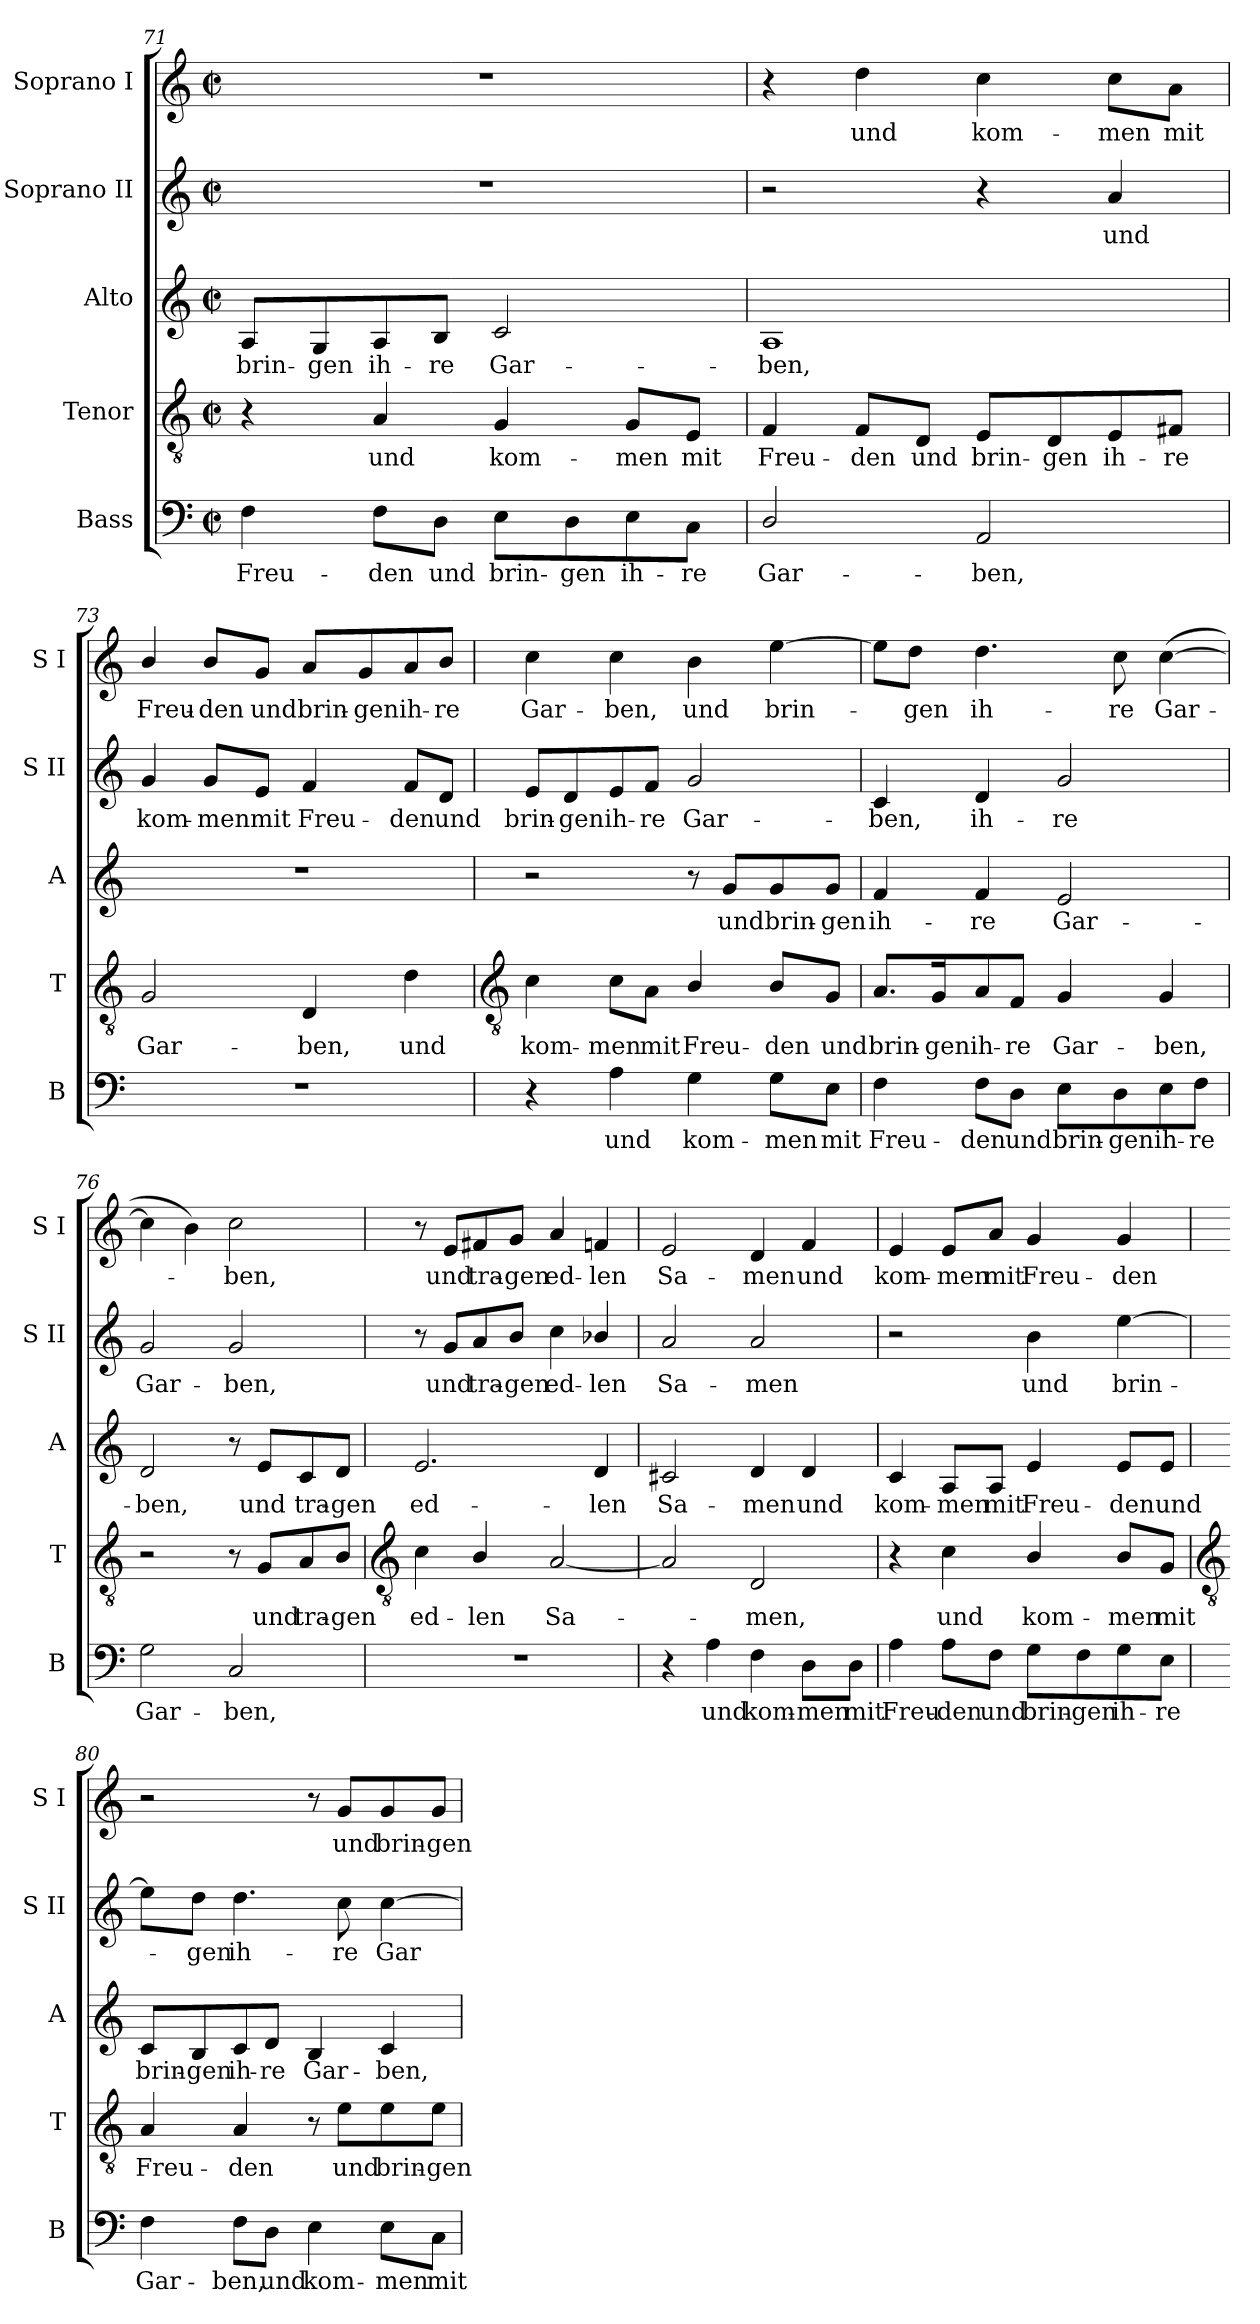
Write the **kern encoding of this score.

**kern	**text	**kern	**text	**kern	**text	**kern	**text	**kern	**text
*part5	*part5	*part4	*part4	*part3	*part3	*part2	*part2	*part1	*part1
*staff5	*staff5	*staff4	*staff4	*staff3	*staff3	*staff2	*staff2	*staff1	*staff1
*I"Bass	*	*I"Tenor	*	*I"Alto	*	*I"Soprano II	*	*I"Soprano I	*
*I'B	*	*I'T	*	*I'A	*	*I'S II	*	*I'S I	*
!!LO:LB:g=z
*clefF4	*	*clefGv2	*	*clefG2	*	*clefG2	*	*clefG2	*
*k[]	*	*k[]	*	*k[]	*	*k[]	*	*k[]	*
*C:	*	*C:	*	*C:	*	*C:	*	*C:	*
*M2/2	*	*M2/2	*	*M2/2	*	*M2/2	*	*M2/2	*
*met(c|)	*	*met(c|)	*	*met(c|)	*	*met(c|)	*	*met(c|)	*
=71	=71	=71	=71	=71	=71	=71	=71	=71	=71
!	!LO:LY:b	!	!	!	!LO:LY:b	!	!	!	!
4F	Freu-	4r	.	8A/L	brin-	1r	.	1r	.
!	!	!	!	!	!LO:LY:b	!	!	!	!
.	.	.	.	8G/	-gen	.	.	.	.
!	!LO:LY:b	!	!LO:LY:b	!	!LO:LY:b	!	!	!	!
8F\L	-den	4A	und	8A/	ih-	.	.	.	.
!	!LO:LY:b	!	!	!	!LO:LY:b	!	!	!	!
8D\J	und	.	.	8B/J	-re	.	.	.	.
!	!LO:LY:b	!	!LO:LY:b	!	!LO:LY:b	!	!	!	!
8E\L	brin-	4G	kom-	2c	Gar-	.	.	.	.
!	!LO:LY:b	!	!	!	!	!	!	!	!
8D\	-gen	.	.	.	.	.	.	.	.
!	!LO:LY:b	!	!LO:LY:b	!	!	!	!	!	!
8E\	ih-	8G/L	-men	.	.	.	.	.	.
!	!LO:LY:b	!	!LO:LY:b	!	!	!	!	!	!
8C\J	-re	8E/J	mit	.	.	.	.	.	.
=72	=72	=72	=72	=72	=72	=72	=72	=72	=72
!	!LO:LY:b	!	!LO:LY:b	!	!LO:LY:b	!	!	!	!
2D/	Gar-	4F	Freu-	1A	-ben,	2r	.	4r	.
!	!	!	!LO:LY:b	!	!	!	!	!	!LO:LY:b
.	.	8F/L	-den	.	.	.	.	4dd	und
!	!	!	!LO:LY:b	!	!	!	!	!	!
.	.	8D/J	und	.	.	.	.	.	.
!	!LO:LY:b	!	!LO:LY:b	!	!	!	!	!	!LO:LY:b
2AA	-ben,	8E/L	brin-	.	.	4r	.	4cc	kom-
!	!	!	!LO:LY:b	!	!	!	!	!	!
.	.	8D/	-gen	.	.	.	.	.	.
!	!	!	!LO:LY:b	!	!	!	!LO:LY:b	!	!LO:LY:b
.	.	8E/	ih-	.	.	4a	und	8cc\L	-men
!	!	!	!LO:LY:b	!	!	!	!	!	!LO:LY:b
.	.	8F#X/J	-re	.	.	.	.	8a\J	mit
=73	=73	=73	=73	=73	=73	=73	=73	=73	=73
!	!	!	!LO:LY:b	!	!	!	!LO:LY:b	!	!LO:LY:b
1r	.	2G	Gar-	1r	.	4g	kom-	4b/	Freu-
!	!	!	!	!	!	!	!LO:LY:b	!	!LO:LY:b
.	.	.	.	.	.	8g/L	-men	8b/L	-den
!	!	!	!	!	!	!	!LO:LY:b	!	!LO:LY:b
.	.	.	.	.	.	8e/J	mit	8g/J	und
!	!	!	!LO:LY:b	!	!	!	!LO:LY:b	!	!LO:LY:b
.	.	4D	-ben,	.	.	4f	Freu-	8a/L	brin-
!	!	!	!	!	!	!	!	!	!LO:LY:b
.	.	.	.	.	.	.	.	8g/	-gen
!	!	!	!LO:LY:b	!	!	!	!LO:LY:b	!	!LO:LY:b
.	.	4d	und	.	.	8f/L	-den	8a/	ih-
!	!	!	!	!	!	!	!LO:LY:b	!	!LO:LY:b
.	.	.	.	.	.	8d/J	und	8b/J	-re
!!LO:LB:g=z
=74	=74	=74	=74	=74	=74	=74	=74	=74	=74
*	*	*clefGv2	*	*	*	*	*	*	*
!	!	!	!LO:LY:b	!	!	!	!LO:LY:b	!	!LO:LY:b
4r	.	4c	kom-	2r	.	8e/L	brin-	4cc	Gar-
!	!	!	!	!	!	!	!LO:LY:b	!	!
.	.	.	.	.	.	8d/	-gen	.	.
!	!LO:LY:b	!	!LO:LY:b	!	!	!	!LO:LY:b	!	!LO:LY:b
4A	und	8c\L	-men	.	.	8e/	ih-	4cc	-ben,
!	!	!	!LO:LY:b	!	!	!	!LO:LY:b	!	!
.	.	8A\J	mit	.	.	8f/J	-re	.	.
!	!LO:LY:b	!	!LO:LY:b	!	!	!	!LO:LY:b	!	!LO:LY:b
4G	kom-	4B/	Freu-	8r	.	2g	Gar-	4b	und
!	!	!	!	!	!LO:LY:b	!	!	!	!
.	.	.	.	8g/L	und	.	.	.	.
!	!LO:LY:b	!	!LO:LY:b	!	!LO:LY:b	!	!	!	!LO:LY:b
8G\L	-men	8B/L	-den	8g/	brin-	.	.	[4ee	brin-
!	!LO:LY:b	!	!LO:LY:b	!	!LO:LY:b	!	!	!	!
8E\J	mit	8G/J	und	8g/J	-gen	.	.	.	.
=75	=75	=75	=75	=75	=75	=75	=75	=75	=75
!	!LO:LY:b	!	!LO:LY:b	!	!LO:LY:b	!	!LO:LY:b	!	!
4F	Freu-	8.A/L	brin-	4f	ih-	4c	-ben,	8ee\L]	.
!	!	!	!	!	!	!	!	!	!LO:LY:b
.	.	.	.	.	.	.	.	8dd\J	gen
!	!	!	!LO:LY:b	!	!	!	!	!	!
.	.	16G/K	-gen	.	.	.	.	.	.
!	!LO:LY:b	!	!LO:LY:b	!	!LO:LY:b	!	!LO:LY:b	!	!LO:LY:b
8F\L	-den	8A/	ih-	4f	-re	4d	ih-	4.dd	ih-
!	!LO:LY:b	!	!LO:LY:b	!	!	!	!	!	!
8D\J	und	8F/J	-re	.	.	.	.	.	.
!	!LO:LY:b	!	!LO:LY:b	!	!LO:LY:b	!	!LO:LY:b	!	!
8E\L	brin-	4G	Gar-	2e	Gar-	2g	-re	.	.
!	!LO:LY:b	!	!	!	!	!	!	!	!LO:LY:b
8D\	-gen	.	.	.	.	.	.	8cc	-re
!	!LO:LY:b	!	!LO:LY:b	!	!	!	!	!	!LO:LY:b
8E\	ih-	4G	-ben,	.	.	.	.	(>[4cc	Gar-
!	!LO:LY:b	!	!	!	!	!	!	!	!
8F\J	-re	.	.	.	.	.	.	.	.
=76	=76	=76	=76	=76	=76	=76	=76	=76	=76
!	!LO:LY:b	!	!	!	!LO:LY:b	!	!LO:LY:b	!	!
2G	Gar-	2r	.	2d	-ben,	2g	Gar-	4cc]	.
.	.	.	.	.	.	.	.	4b)	.
!	!LO:LY:b	!	!	!	!	!	!LO:LY:b	!	!LO:LY:b
2C	-ben,	8r	.	8r	.	2g	-ben,	2cc	ben,
!	!	!	!LO:LY:b	!	!LO:LY:b	!	!	!	!
.	.	8G/L	und	8e/L	und	.	.	.	.
!	!	!	!LO:LY:b	!	!LO:LY:b	!	!	!	!
.	.	8A/	tra-	8c/	tra-	.	.	.	.
!	!	!	!LO:LY:b	!	!LO:LY:b	!	!	!	!
.	.	8B/J	-gen	8d/J	-gen	.	.	.	.
!!LO:LB:g=z
=77	=77	=77	=77	=77	=77	=77	=77	=77	=77
*	*	*clefGv2	*	*	*	*	*	*	*
!	!	!	!LO:LY:b	!	!LO:LY:b	!	!	!	!
1r	.	4c	ed-	2.e	ed-	8r	.	8r	.
!	!	!	!	!	!	!	!LO:LY:b	!	!LO:LY:b
.	.	.	.	.	.	8g/L	und	8e/L	und
!	!	!	!LO:LY:b	!	!	!	!LO:LY:b	!	!LO:LY:b
.	.	4B/	-len	.	.	8a/	tra-	8f#X/	tra-
!	!	!	!	!	!	!	!LO:LY:b	!	!LO:LY:b
.	.	.	.	.	.	8b/J	-gen	8g/J	-gen
!	!	!	!LO:LY:b	!	!	!	!LO:LY:b	!	!LO:LY:b
.	.	[2A	Sa-	.	.	4cc	ed-	4a	ed-
!	!	!	!	!	!LO:LY:b	!	!LO:LY:b	!	!LO:LY:b
.	.	.	.	4d	-len	4b-X/	-len	4fn	-len
=78	=78	=78	=78	=78	=78	=78	=78	=78	=78
!	!	!	!	!	!LO:LY:b	!	!LO:LY:b	!	!LO:LY:b
4r	.	2A]	.	2c#X	Sa-	2a	Sa-	2e	Sa-
!	!LO:LY:b	!	!	!	!	!	!	!	!
4A	und	.	.	.	.	.	.	.	.
!	!LO:LY:b	!	!LO:LY:b	!	!LO:LY:b	!	!LO:LY:b	!	!LO:LY:b
4F	kom-	2D	men,	4d	-men	2a	-men	4d	-men
!	!LO:LY:b	!	!	!	!LO:LY:b	!	!	!	!LO:LY:b
8D\L	-men	.	.	4d	und	.	.	4f	und
!	!LO:LY:b	!	!	!	!	!	!	!	!
8D\J	mit	.	.	.	.	.	.	.	.
=79	=79	=79	=79	=79	=79	=79	=79	=79	=79
!	!LO:LY:b	!	!	!	!LO:LY:b	!	!	!	!LO:LY:b
4A	Freu-	4r	.	4c	kom-	2r	.	4e	kom-
!	!LO:LY:b	!	!LO:LY:b	!	!LO:LY:b	!	!	!	!LO:LY:b
8A\L	-den	4c	und	8A/L	-men	.	.	8e/L	-men
!	!LO:LY:b	!	!	!	!LO:LY:b	!	!	!	!LO:LY:b
8F\J	und	.	.	8A/J	mit	.	.	8a/J	mit
!	!LO:LY:b	!	!LO:LY:b	!	!LO:LY:b	!	!LO:LY:b	!	!LO:LY:b
8G\L	brin-	4B/	kom-	4e	Freu-	4b	und	4g	Freu-
!	!LO:LY:b	!	!	!	!	!	!	!	!
8F\	-gen	.	.	.	.	.	.	.	.
!	!LO:LY:b	!	!LO:LY:b	!	!LO:LY:b	!	!LO:LY:b	!	!LO:LY:b
8G\	ih-	8B/L	-men	8e/L	-den	[4ee	brin-	4g	-den
!	!LO:LY:b	!	!LO:LY:b	!	!LO:LY:b	!	!	!	!
8E\J	-re	8G/J	mit	8e/J	und	.	.	.	.
!!LO:LB:g=z
=80	=80	=80	=80	=80	=80	=80	=80	=80	=80
*	*	*clefGv2	*	*	*	*	*	*	*
!	!LO:LY:b	!	!LO:LY:b	!	!LO:LY:b	!	!	!	!
4F	Gar-	4A	Freu-	8c/L	brin-	8ee\L]	.	2r	.
!	!	!	!	!	!LO:LY:b	!	!LO:LY:b	!	!
.	.	.	.	8B/	-gen	8dd\J	gen	.	.
!	!LO:LY:b	!	!LO:LY:b	!	!LO:LY:b	!	!LO:LY:b	!	!
8F\L	-ben,	4A	-den	8c/	ih-	4.dd	ih-	.	.
!	!LO:LY:b	!	!	!	!LO:LY:b	!	!	!	!
8D\J	und	.	.	8d/J	-re	.	.	.	.
!	!LO:LY:b	!	!	!	!LO:LY:b	!	!	!	!
4E	kom-	8r	.	4B	Gar-	.	.	8r	.
!	!	!	!LO:LY:b	!	!	!	!LO:LY:b	!	!LO:LY:b
.	.	8e\L	und	.	.	8cc	-re	8g/L	und
!	!LO:LY:b	!	!LO:LY:b	!	!LO:LY:b	!	!LO:LY:b	!	!LO:LY:b
8E\L	-men	8e\	brin-	4c	-ben,	[4cc	Gar-	8g/	brin-
!	!LO:LY:b	!	!LO:LY:b	!	!	!	!	!	!LO:LY:b
8C\J	mit	8e\J	-gen	.	.	.	.	8g/J	-gen
=	=	=	=	=	=	=	=	=	=
*-	*-	*-	*-	*-	*-	*-	*-	*-	*-
